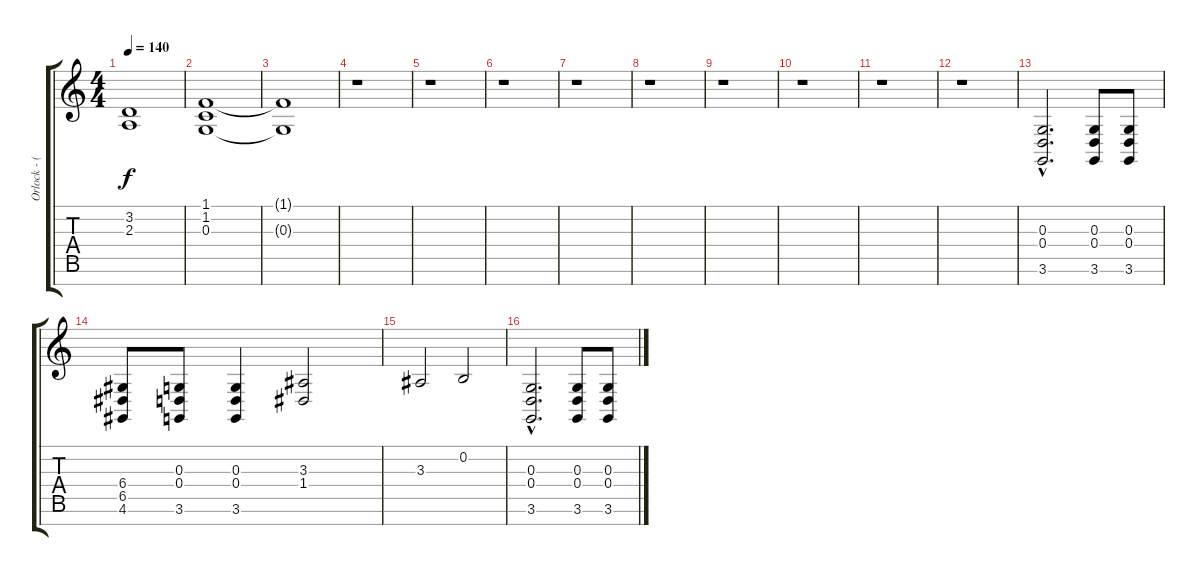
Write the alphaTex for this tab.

\track ("Orlock - (Strings)" "Orlock - (") {instrument stringensemble1}
\staff {score tabs}
\tuning (E4 B3 G3 D3 A2 E2 B1) {hide}
\ts (4 4)
\tempo 140
\clef g2
\ks c
(3.2{t} 2.3{t}).1{dy f} |
(1.1 1.2 0.3).1 |
(1.1{t} 0.3{t}).1 |
r.1 |
r.1 |
r.1 |
r.1 |
r.1 |
r.1 |
r.1 |
r.1 |
r.1 |
(0.3{hac} 0.4{hac} 3.6{hac}).2{d} (0.3 0.4 3.6).8 (0.3 0.4 3.6).8 |
(6.4 6.5 4.6).8 (0.3 0.4 3.6).8 (0.3 0.4 3.6).4 (3.3 1.4).2 |
3.3.2 0.2.2 |
(0.3{hac} 0.4{hac} 3.6{hac}).2{d} (0.3 0.4 3.6).8 (0.3 0.4 3.6).8
